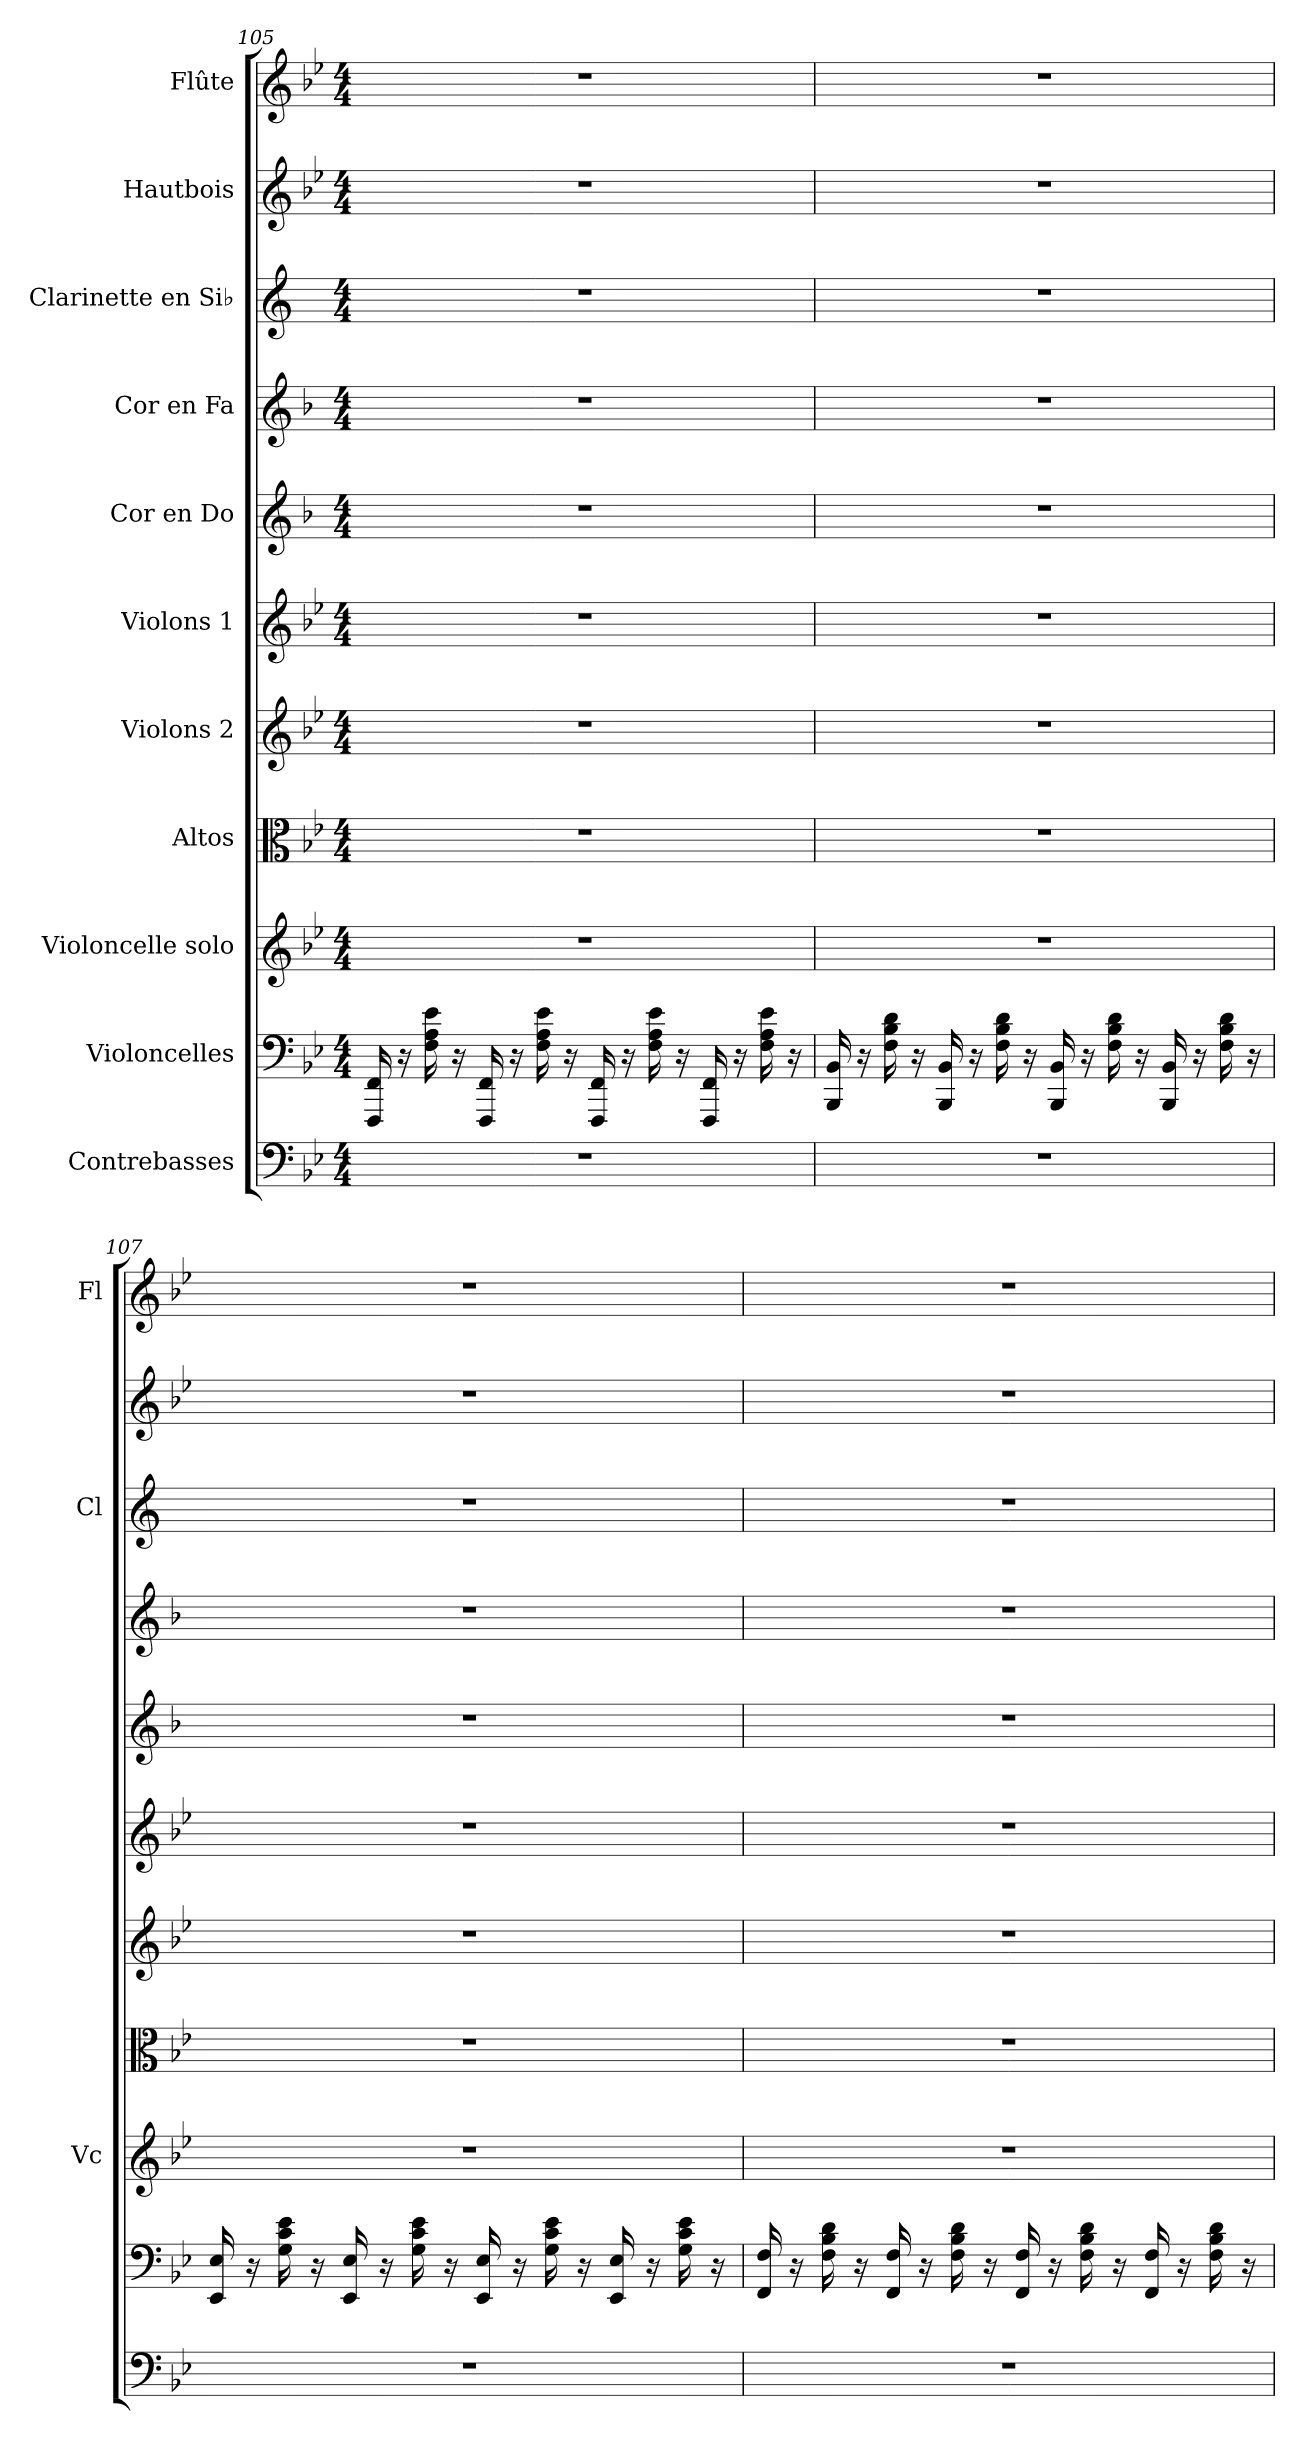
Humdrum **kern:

**kern	**kern	**kern	**kern	**kern	**kern	**kern	**kern	**kern	**kern	**kern
*part11	*part10	*part9	*part8	*part7	*part6	*part5	*part4	*part3	*part2	*part1
*staff11	*staff10	*staff9	*staff8	*staff7	*staff6	*staff5	*staff4	*staff3	*staff2	*staff1
*I"Contrebasses	*I"Violoncelles	*I"Violoncelle solo	*I"Altos	*I"Violons 2	*I"Violons 1	*I"Cor en Do	*I"Cor en Fa	*I"Clarinette en Si♭	*I"Hautbois	*I"Flûte
*	*	*I'Vc	*	*	*	*	*	*I'Cl	*	*I'Fl
*clefF4	*clefF4	*clefG2	*clefC3	*clefG2	*clefG2	*clefG2	*clefG2	*clefG2	*clefG2	*clefG2
*ITrd7c12	*	*	*	*	*	*ITrd4c7	*ITrd4c7	*ITrd1c2	*	*
*k[b-e-]	*k[b-e-]	*k[b-e-]	*k[b-e-]	*k[b-e-]	*k[b-e-]	*k[b-e-]	*k[b-e-]	*k[b-e-]	*k[b-e-]	*k[b-e-]
*M4/4	*M4/4	*M4/4	*M4/4	*M4/4	*M4/4	*M4/4	*M4/4	*M4/4	*M4/4	*M4/4
=105	=105	=105	=105	=105	=105	=105	=105	=105	=105	=105
1r	16FFF/ 16FF/	1r	1r	1r	1r	1r	1r	1r	1r	1r
.	16r	.	.	.	.	.	.	.	.	.
.	16F\ 16A\ 16e-\	.	.	.	.	.	.	.	.	.
.	16r	.	.	.	.	.	.	.	.	.
.	16FFF/ 16FF/	.	.	.	.	.	.	.	.	.
.	16r	.	.	.	.	.	.	.	.	.
.	16F\ 16A\ 16e-\	.	.	.	.	.	.	.	.	.
.	16r	.	.	.	.	.	.	.	.	.
.	16FFF/ 16FF/	.	.	.	.	.	.	.	.	.
.	16r	.	.	.	.	.	.	.	.	.
.	16F\ 16A\ 16e-\	.	.	.	.	.	.	.	.	.
.	16r	.	.	.	.	.	.	.	.	.
.	16FFF/ 16FF/	.	.	.	.	.	.	.	.	.
.	16r	.	.	.	.	.	.	.	.	.
.	16F\ 16A\ 16e-\	.	.	.	.	.	.	.	.	.
.	16r	.	.	.	.	.	.	.	.	.
!!LO:PB:g=z
=106	=106	=106	=106	=106	=106	=106	=106	=106	=106	=106
1r	16BBB-/ 16BB-/	1r	1r	1r	1r	1r	1r	1r	1r	1r
.	16r	.	.	.	.	.	.	.	.	.
.	16F\ 16B-\ 16d\	.	.	.	.	.	.	.	.	.
.	16r	.	.	.	.	.	.	.	.	.
.	16BBB-/ 16BB-/	.	.	.	.	.	.	.	.	.
.	16r	.	.	.	.	.	.	.	.	.
.	16F\ 16B-\ 16d\	.	.	.	.	.	.	.	.	.
.	16r	.	.	.	.	.	.	.	.	.
.	16BBB-/ 16BB-/	.	.	.	.	.	.	.	.	.
.	16r	.	.	.	.	.	.	.	.	.
.	16F\ 16B-\ 16d\	.	.	.	.	.	.	.	.	.
.	16r	.	.	.	.	.	.	.	.	.
.	16BBB-/ 16BB-/	.	.	.	.	.	.	.	.	.
.	16r	.	.	.	.	.	.	.	.	.
.	16F\ 16B-\ 16d\	.	.	.	.	.	.	.	.	.
.	16r	.	.	.	.	.	.	.	.	.
=107	=107	=107	=107	=107	=107	=107	=107	=107	=107	=107
1r	16EE-/ 16E-/	1r	1r	1r	1r	1r	1r	1r	1r	1r
.	16r	.	.	.	.	.	.	.	.	.
.	16G\ 16c\ 16e-\	.	.	.	.	.	.	.	.	.
.	16r	.	.	.	.	.	.	.	.	.
.	16EE-/ 16E-/	.	.	.	.	.	.	.	.	.
.	16r	.	.	.	.	.	.	.	.	.
.	16G\ 16c\ 16e-\	.	.	.	.	.	.	.	.	.
.	16r	.	.	.	.	.	.	.	.	.
.	16EE-/ 16E-/	.	.	.	.	.	.	.	.	.
.	16r	.	.	.	.	.	.	.	.	.
.	16G\ 16c\ 16e-\	.	.	.	.	.	.	.	.	.
.	16r	.	.	.	.	.	.	.	.	.
.	16EE-/ 16E-/	.	.	.	.	.	.	.	.	.
.	16r	.	.	.	.	.	.	.	.	.
.	16G\ 16c\ 16e-\	.	.	.	.	.	.	.	.	.
.	16r	.	.	.	.	.	.	.	.	.
!!LO:PB:g=z
=108	=108	=108	=108	=108	=108	=108	=108	=108	=108	=108
1r	16FF/ 16F/	1r	1r	1r	1r	1r	1r	1r	1r	1r
.	16r	.	.	.	.	.	.	.	.	.
.	16F\ 16B-\ 16d\	.	.	.	.	.	.	.	.	.
.	16r	.	.	.	.	.	.	.	.	.
.	16FF/ 16F/	.	.	.	.	.	.	.	.	.
.	16r	.	.	.	.	.	.	.	.	.
.	16F\ 16B-\ 16d\	.	.	.	.	.	.	.	.	.
.	16r	.	.	.	.	.	.	.	.	.
.	16FF/ 16F/	.	.	.	.	.	.	.	.	.
.	16r	.	.	.	.	.	.	.	.	.
.	16F\ 16B-\ 16d\	.	.	.	.	.	.	.	.	.
.	16r	.	.	.	.	.	.	.	.	.
.	16FF/ 16F/	.	.	.	.	.	.	.	.	.
.	16r	.	.	.	.	.	.	.	.	.
.	16F\ 16B-\ 16d\	.	.	.	.	.	.	.	.	.
.	16r	.	.	.	.	.	.	.	.	.
=	=	=	=	=	=	=	=	=	=	=
*-	*-	*-	*-	*-	*-	*-	*-	*-	*-	*-
